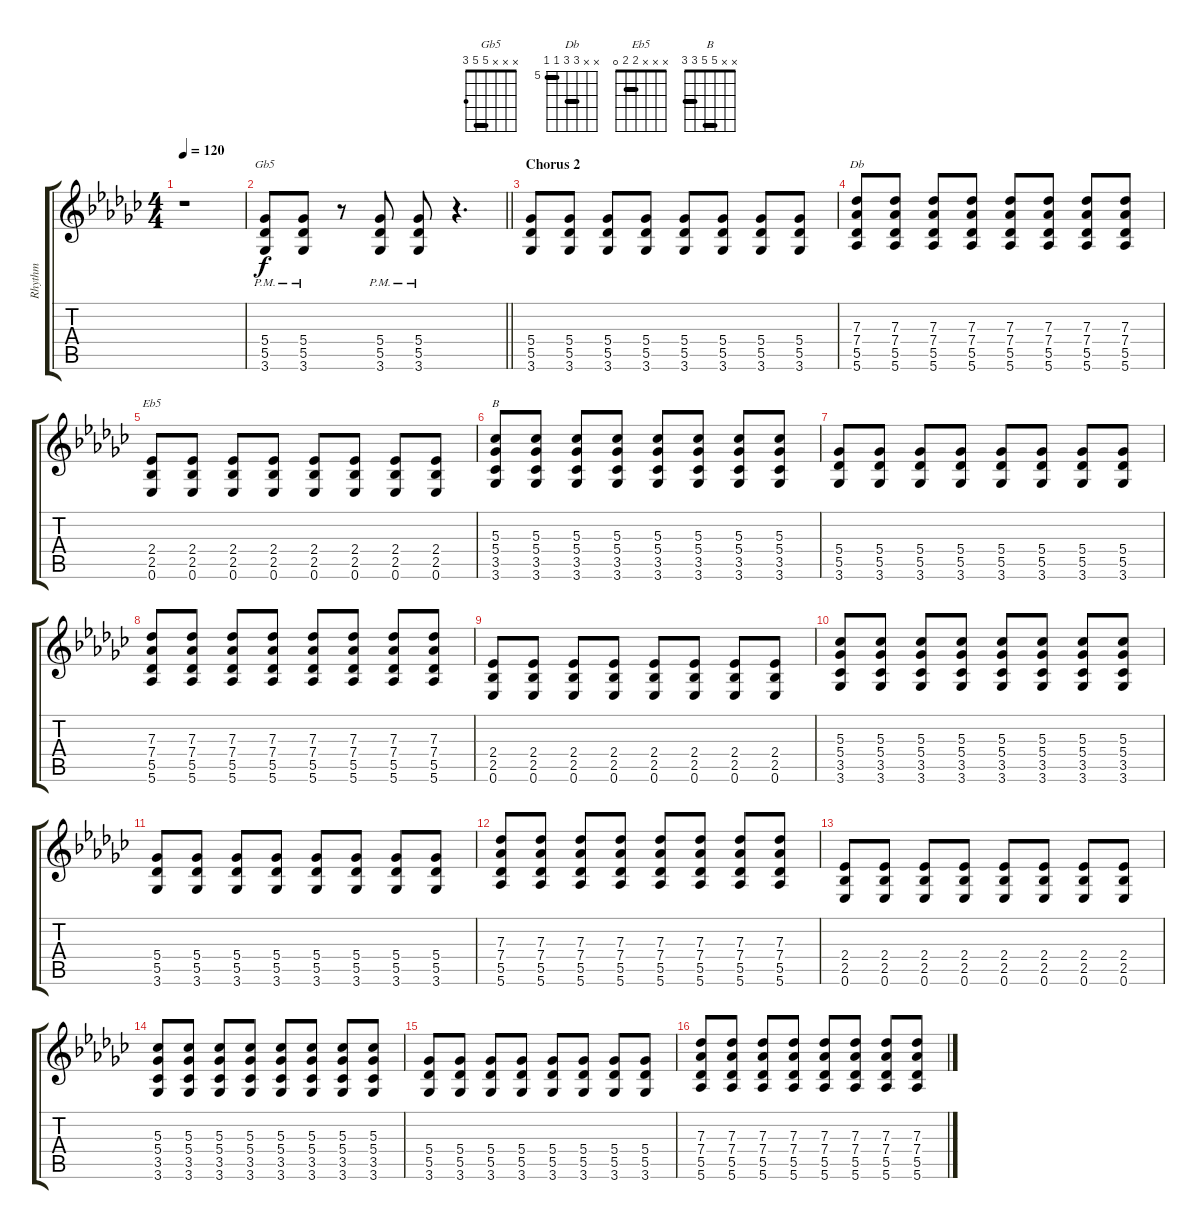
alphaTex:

\track ("Rhythm" "Rhythm") {instrument overdrivenguitar}
\staff {score tabs}
\tuning (Eb4 Bb3 Gb3 Db3 Ab2 Eb2) {hide}
\chord ("Gb5" x x x 5 5 3) {barre 5}
\chord ("Db" x x 7 7 5 5) {firstfret 5 barre (5 7)}
\chord ("Eb5" x x x 2 2 0) {barre 2}
\chord ("B" x x 5 5 3 3) {barre (3 5)}
\ts (4 4)
\tempo 120
\clef g2
\ks gb
r.1{dy f} |
\barLineRight lightlight
(5.4{pm} 5.5{pm} 3.6{pm}).8{ch "Gb5"} (5.4{pm} 5.5{pm} 3.6{pm}).8 r.8 (5.4{pm} 5.5{pm} 3.6{pm}).8 (5.4{pm} 5.5{pm} 3.6{pm}).8 r.4{d} |
\section ("" "Chorus 2")
(5.4 5.5 3.6).8 (5.4 5.5 3.6).8 (5.4 5.5 3.6).8 (5.4 5.5 3.6).8 (5.4 5.5 3.6).8 (5.4 5.5 3.6).8 (5.4 5.5 3.6).8 (5.4 5.5 3.6).8 |
(7.3 7.4 5.5 5.6).8{ch "Db"} (7.3 7.4 5.5 5.6).8 (7.3 7.4 5.5 5.6).8 (7.3 7.4 5.5 5.6).8 (7.3 7.4 5.5 5.6).8 (7.3 7.4 5.5 5.6).8 (7.3 7.4 5.5 5.6).8 (7.3 7.4 5.5 5.6).8 |
(2.4 2.5 0.6).8{ch "Eb5"} (2.4 2.5 0.6).8 (2.4 2.5 0.6).8 (2.4 2.5 0.6).8 (2.4 2.5 0.6).8 (2.4 2.5 0.6).8 (2.4 2.5 0.6).8 (2.4 2.5 0.6).8 |
(5.3 5.4 3.5 3.6).8{ch "B"} (5.3 5.4 3.5 3.6).8 (5.3 5.4 3.5 3.6).8 (5.3 5.4 3.5 3.6).8 (5.3 5.4 3.5 3.6).8 (5.3 5.4 3.5 3.6).8 (5.3 5.4 3.5 3.6).8 (5.3 5.4 3.5 3.6).8 |
(5.4 5.5 3.6).8 (5.4 5.5 3.6).8 (5.4 5.5 3.6).8 (5.4 5.5 3.6).8 (5.4 5.5 3.6).8 (5.4 5.5 3.6).8 (5.4 5.5 3.6).8 (5.4 5.5 3.6).8 |
(7.3 7.4 5.5 5.6).8 (7.3 7.4 5.5 5.6).8 (7.3 7.4 5.5 5.6).8 (7.3 7.4 5.5 5.6).8 (7.3 7.4 5.5 5.6).8 (7.3 7.4 5.5 5.6).8 (7.3 7.4 5.5 5.6).8 (7.3 7.4 5.5 5.6).8 |
(2.4 2.5 0.6).8 (2.4 2.5 0.6).8 (2.4 2.5 0.6).8 (2.4 2.5 0.6).8 (2.4 2.5 0.6).8 (2.4 2.5 0.6).8 (2.4 2.5 0.6).8 (2.4 2.5 0.6).8 |
(5.3 5.4 3.5 3.6).8 (5.3 5.4 3.5 3.6).8 (5.3 5.4 3.5 3.6).8 (5.3 5.4 3.5 3.6).8 (5.3 5.4 3.5 3.6).8 (5.3 5.4 3.5 3.6).8 (5.3 5.4 3.5 3.6).8 (5.3 5.4 3.5 3.6).8 |
(5.4 5.5 3.6).8 (5.4 5.5 3.6).8 (5.4 5.5 3.6).8 (5.4 5.5 3.6).8 (5.4 5.5 3.6).8 (5.4 5.5 3.6).8 (5.4 5.5 3.6).8 (5.4 5.5 3.6).8 |
(7.3 7.4 5.5 5.6).8 (7.3 7.4 5.5 5.6).8 (7.3 7.4 5.5 5.6).8 (7.3 7.4 5.5 5.6).8 (7.3 7.4 5.5 5.6).8 (7.3 7.4 5.5 5.6).8 (7.3 7.4 5.5 5.6).8 (7.3 7.4 5.5 5.6).8 |
(2.4 2.5 0.6).8 (2.4 2.5 0.6).8 (2.4 2.5 0.6).8 (2.4 2.5 0.6).8 (2.4 2.5 0.6).8 (2.4 2.5 0.6).8 (2.4 2.5 0.6).8 (2.4 2.5 0.6).8 |
(5.3 5.4 3.5 3.6).8 (5.3 5.4 3.5 3.6).8 (5.3 5.4 3.5 3.6).8 (5.3 5.4 3.5 3.6).8 (5.3 5.4 3.5 3.6).8 (5.3 5.4 3.5 3.6).8 (5.3 5.4 3.5 3.6).8 (5.3 5.4 3.5 3.6).8 |
(5.4 5.5 3.6).8 (5.4 5.5 3.6).8 (5.4 5.5 3.6).8 (5.4 5.5 3.6).8 (5.4 5.5 3.6).8 (5.4 5.5 3.6).8 (5.4 5.5 3.6).8 (5.4 5.5 3.6).8 |
(7.3 7.4 5.5 5.6).8 (7.3 7.4 5.5 5.6).8 (7.3 7.4 5.5 5.6).8 (7.3 7.4 5.5 5.6).8 (7.3 7.4 5.5 5.6).8 (7.3 7.4 5.5 5.6).8 (7.3 7.4 5.5 5.6).8 (7.3 7.4 5.5 5.6).8
